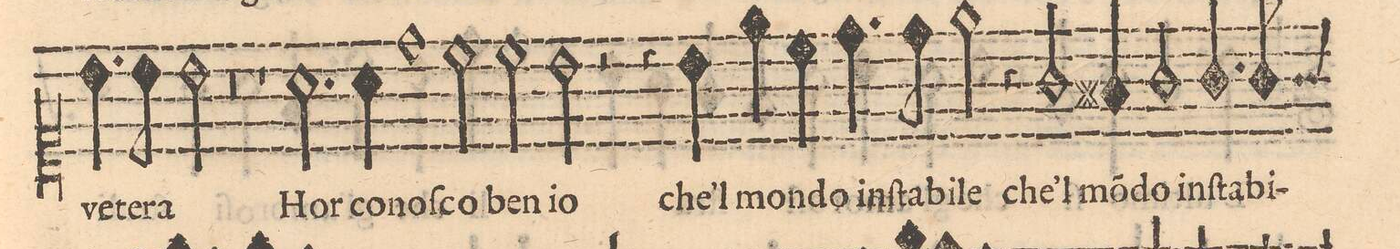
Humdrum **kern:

**kern	**text
*I"CANTO	*
*clefC1	*
*k[]	*
*met(C)	*
*M4/2	*
4.b\	ve-
8b\	-te-
2b\	-ra
=36-	=36-
0r	.
=37-	=37-
1r	.
2.a\	Hor
4a\	co-
=38-	=38-
1dd	-no-
2cc\	ſco
2cc\	ben
=39-	=39-
2b\	io
2r	.
4r	.
4b\	che'l
4ee\	mon-
4cc\	-do
=40-	=40-
4.dd\	in-
8dd\	-ſta-
2ee\	-bile
4r	.
2g/	che'l
4f#X/	mõ(n)
=41-	=41-
2g/	do
4.g/	in-
8g/	-ſsta-
1g	-bile
*-	*-
